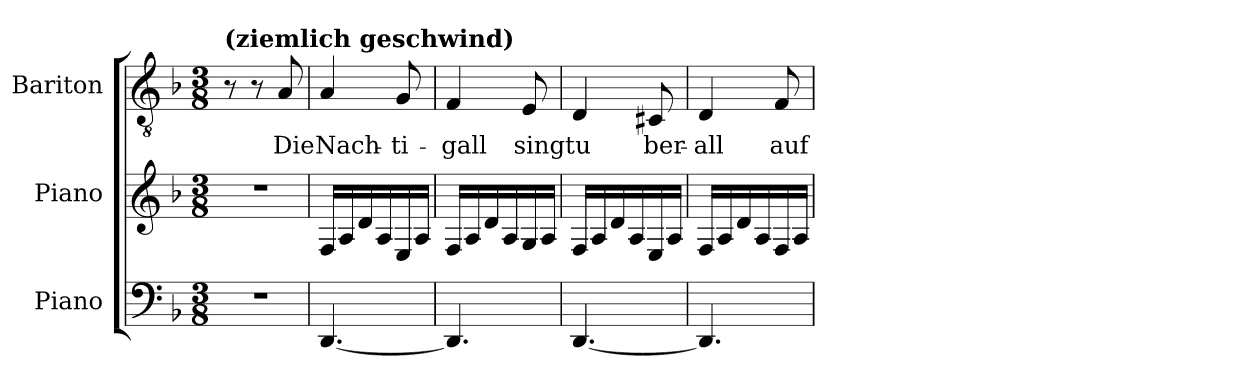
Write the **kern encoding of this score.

**kern	**kern	**kern	**text
*part3	*part2	*part1	*part1
*staff3	*staff2	*staff1	*staff1
*I"Piano	*I"Piano	*I"Bariton	*
*I'Pno.	*I'Pno.	*I'Ba.	*
*clefF4	*clefG2	*clefGv2	*
*k[b-]	*k[b-]	*k[b-]	*
*M3/8	*M3/8	*M3/8	*
*MM93	*MM93	*MM93	*
=1	=1	=1	=1
!	!	!LO:TX:a:B:t=(ziemlich geschwind)	!
4.r	4.r	8r	.
.	.	8r	.
!	!	!	!LO:LY:b
.	.	8A/	Die
=2	=2	=2	=2
!	!	!	!LO:LY:b
[4.DD/	16F/LL	4A/	Nach-
.	16A/	.	.
.	16d/	.	.
.	16A/	.	.
!	!	!	!LO:LY:b
.	16E/	8G/	-ti-
.	16A/JJ	.	.
=3	=3	=3	=3
!	!	!	!LO:LY:b
4.DD/]	16F/LL	4F/	-gall
.	16A/	.	.
.	16d/	.	.
.	16A/	.	.
!	!	!	!LO:LY:b
.	16G/	8E/	singt
.	16A/JJ	.	.
=4	=4	=4	=4
!	!	!	!LO:LY:b
[4.DD/	16F/LL	4D/	u
.	16A/	.	.
.	16d/	.	.
.	16A/	.	.
!	!	!	!LO:LY:b
.	16E/	8C#X/	-ber-
.	16A/JJ	.	.
=5	=5	=5	=5
!	!	!	!LO:LY:b
4.DD/]	16F/LL	4D/	-all
.	16A/	.	.
.	16d/	.	.
.	16A/	.	.
!	!	!	!LO:LY:b
.	16F/	8F/	auf
.	16A/JJ	.	.
=	=	=	=
*-	*-	*-	*-
